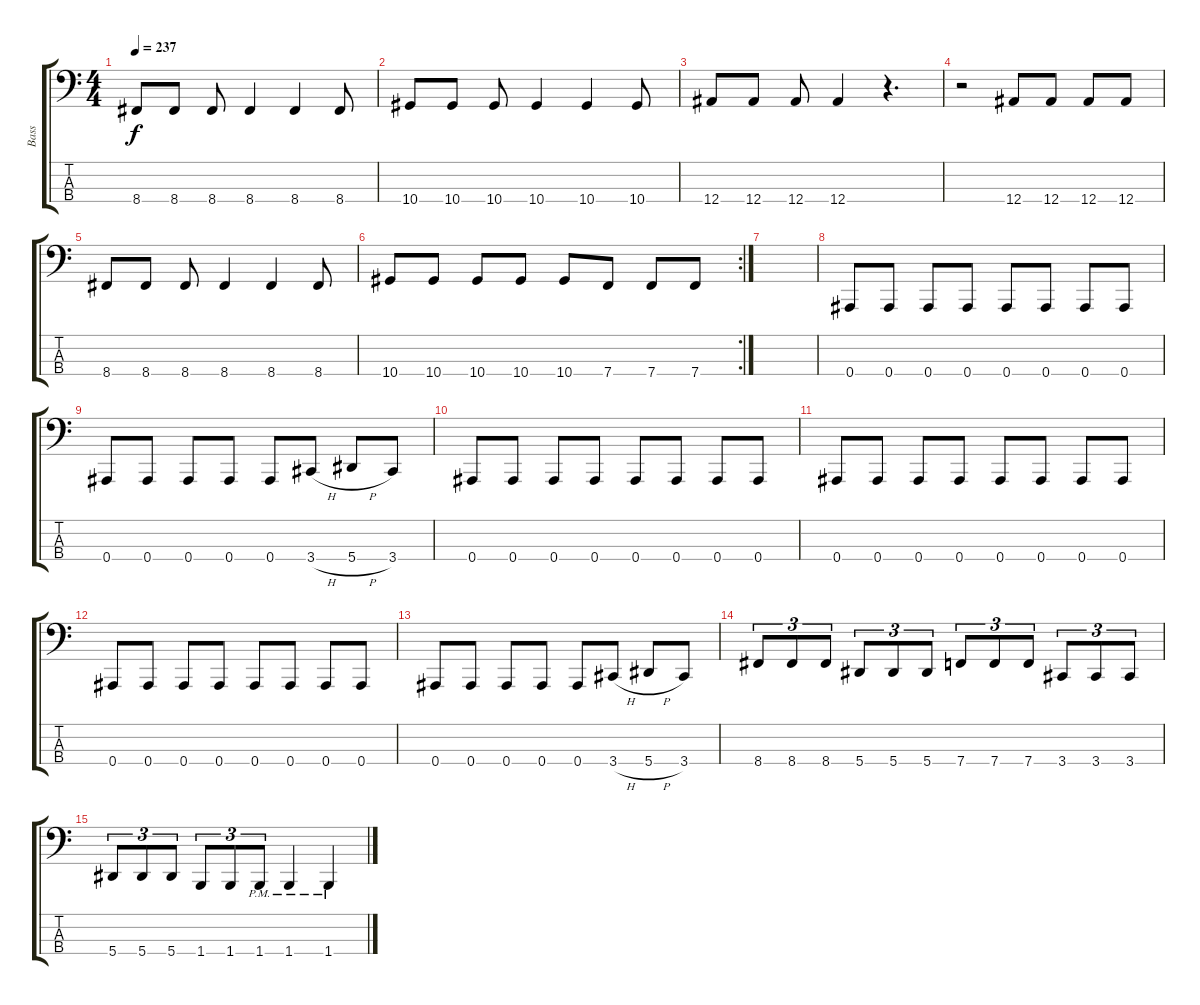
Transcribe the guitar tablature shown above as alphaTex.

\track ("Bass" "Bass") {instrument electricbassfinger}
\staff {score tabs}
\tuning (Eb2 Bb1 F1 Bb0) {hide}
\ts (4 4)
\tempo 237
\clef f4
\ks c
8.4.8{dy f} 8.4.8 8.4.8 8.4.4 8.4.4 8.4.8 |
10.4.8 10.4.8 10.4.8 10.4.4 10.4.4 10.4.8 |
12.4.8 12.4.8 12.4.8 12.4.4 r.4{d} |
r.2 12.4.8 12.4.8 12.4.8 12.4.8 |
8.4.8 8.4.8 8.4.8 8.4.4 8.4.4 8.4.8 |
\rc 2
10.4.8 10.4.8 10.4.8 10.4.8 10.4.8 7.4.8 7.4.8 7.4.8 |
|
0.4.8 0.4.8 0.4.8 0.4.8 0.4.8 0.4.8 0.4.8 0.4.8 |
0.4.8 0.4.8 0.4.8 0.4.8 0.4.8 3.4{h}.8 5.4{h}.8 3.4.8 |
0.4.8 0.4.8 0.4.8 0.4.8 0.4.8 0.4.8 0.4.8 0.4.8 |
0.4.8 0.4.8 0.4.8 0.4.8 0.4.8 0.4.8 0.4.8 0.4.8 |
0.4.8 0.4.8 0.4.8 0.4.8 0.4.8 0.4.8 0.4.8 0.4.8 |
0.4.8 0.4.8 0.4.8 0.4.8 0.4.8 3.4{h}.8 5.4{h}.8 3.4.8 |
8.4.8{tu (3 2)} 8.4.8{tu (3 2)} 8.4.8{tu (3 2)} 5.4.8{tu (3 2)} 5.4.8{tu (3 2)} 5.4.8{tu (3 2)} 7.4.8{tu (3 2)} 7.4.8{tu (3 2)} 7.4.8{tu (3 2)} 3.4.8{tu (3 2)} 3.4.8{tu (3 2)} 3.4.8{tu (3 2)} |
5.4.8{tu (3 2)} 5.4.8{tu (3 2)} 5.4.8{tu (3 2)} 1.4.8{tu (3 2)} 1.4.8{tu (3 2)} 1.4{pm}.8{tu (3 2)} 1.4{pm}.4 1.4{pm}.4
